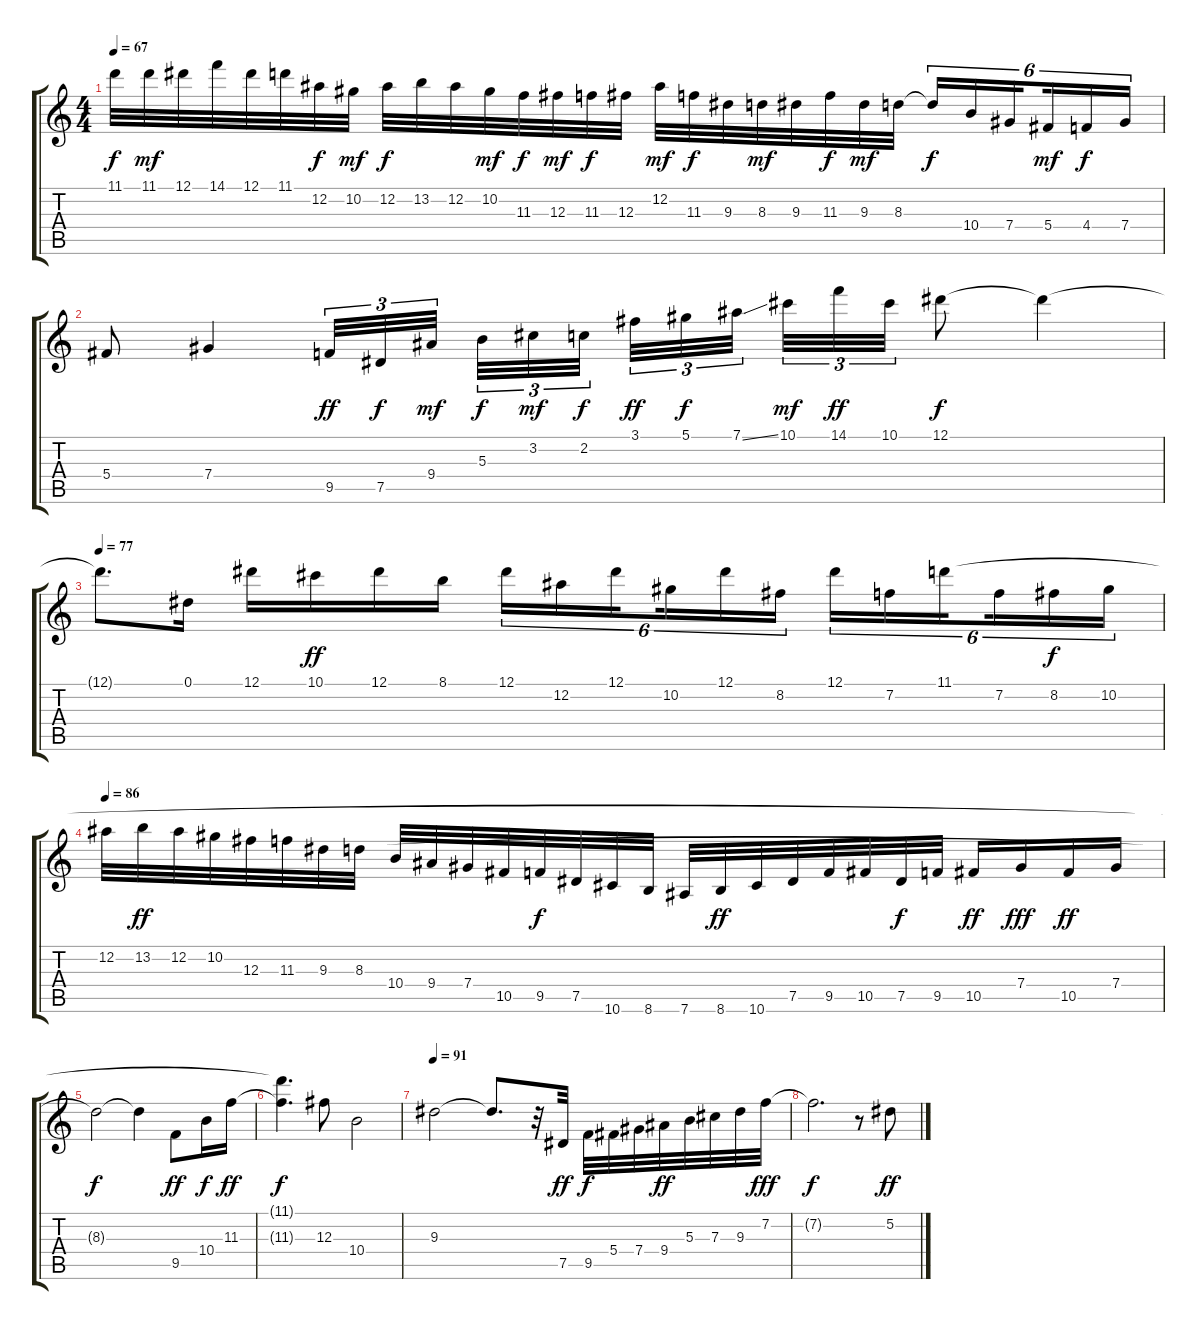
\track "" {instrument acousticguitarsteel}
\staff {score tabs}
\tuning (Eb4 Bb3 Gb3 Db3 Ab2 Eb2) {hide}
\ts (4 4)
\tempo 67
\clef g2
\ks c
11.1.32{dy f} 11.1.32{dy mf} 12.1.32 14.1.32 12.1.32 11.1.32 12.2.32{dy f} 10.2.32{dy mf} 12.2.32{dy f} 13.2.32 12.2.32 10.2.32{dy mf} 11.3.32{dy f} 12.3.32{dy mf} 11.3.32{dy f} 12.3.32 12.2.32{dy mf} 11.3.32{dy f} 9.3.32 8.3.32{dy mf} 9.3.32 11.3.32{dy f} 9.3.32{dy mf} 8.3.32 8.3{t}.16{tu (6 4) dy f} 10.4.16{tu (6 4)} 7.4.16{tu (6 4) beam splitsecondary} 5.4.16{tu (6 4) dy mf} 4.4.16{tu (6 4) dy f} 7.4.16{tu (6 4)} |
5.4.8 7.4.4 9.5.32{tu (3 2) dy ff} 7.5.32{tu (3 2) dy f} 9.4.32{tu (3 2) dy mf beam splitsecondary} 5.3.32{tu (3 2) dy f} 3.2.32{tu (3 2) dy mf} 2.2.32{tu (3 2) dy f} 3.1.32{tu (3 2) dy ff} 5.1.32{tu (3 2) dy f} 7.1{ss}.32{tu (3 2) beam splitsecondary} 10.1.32{tu (3 2) dy mf} 14.1.32{tu (3 2) dy ff} 10.1.32{tu (3 2)} 12.1.8{dy f} 12.1{t}.4 |
\tempo 77
12.1{t}.8{d} 0.1.16 12.1.16 10.1.16{dy ff} 12.1.16 8.1.16 12.1.16{tu (6 4)} 12.2.16{tu (6 4)} 12.1.16{tu (6 4) beam splitsecondary} 10.2.16{tu (6 4)} 12.1.16{tu (6 4)} 8.2.16{tu (6 4)} 12.1.16{tu (6 4)} 7.2.16{tu (6 4)} 11.1.16{tu (6 4) beam splitsecondary} 7.2.16{tu (6 4)} 8.2.16{tu (6 4) dy f} 10.2.16{tu (6 4)} |
\tempo 86
12.2.32 13.2.32{dy ff} 12.2.32 10.2.32 12.3.32 11.3.32 9.3.32 8.3.32 10.4.32 9.4.32 7.4.32 10.5.32 9.5.32{dy f} 7.5.32 10.6.32 8.6.32 7.6.32 8.6.32{dy ff} 10.6.32 7.5.32 9.5.32 10.5.32 7.5.32{dy f} 9.5.32 10.5.16{dy ff} 7.4.16{dy fff} 10.5.16{dy ff} 7.4.16 |
8.3{t}.2{dy f} 8.3{t}.4 9.5.8{dy ff} 10.4.16{dy f} 11.3.16{dy ff} |
(11.1{t} 11.3{t}).4{d dy f} 12.3.8 10.4.2 |
\tempo 91
9.3.2 9.3{t}.8{d} r.32 7.5.32{dy ff} 9.5.32{dy f} 5.4.32 7.4.32 9.4.32{dy ff} 5.3.32 7.3.32 9.3.32 7.2.32{dy fff} |
7.2{t}.2{d dy f} r.8 5.2.8{dy ff}
